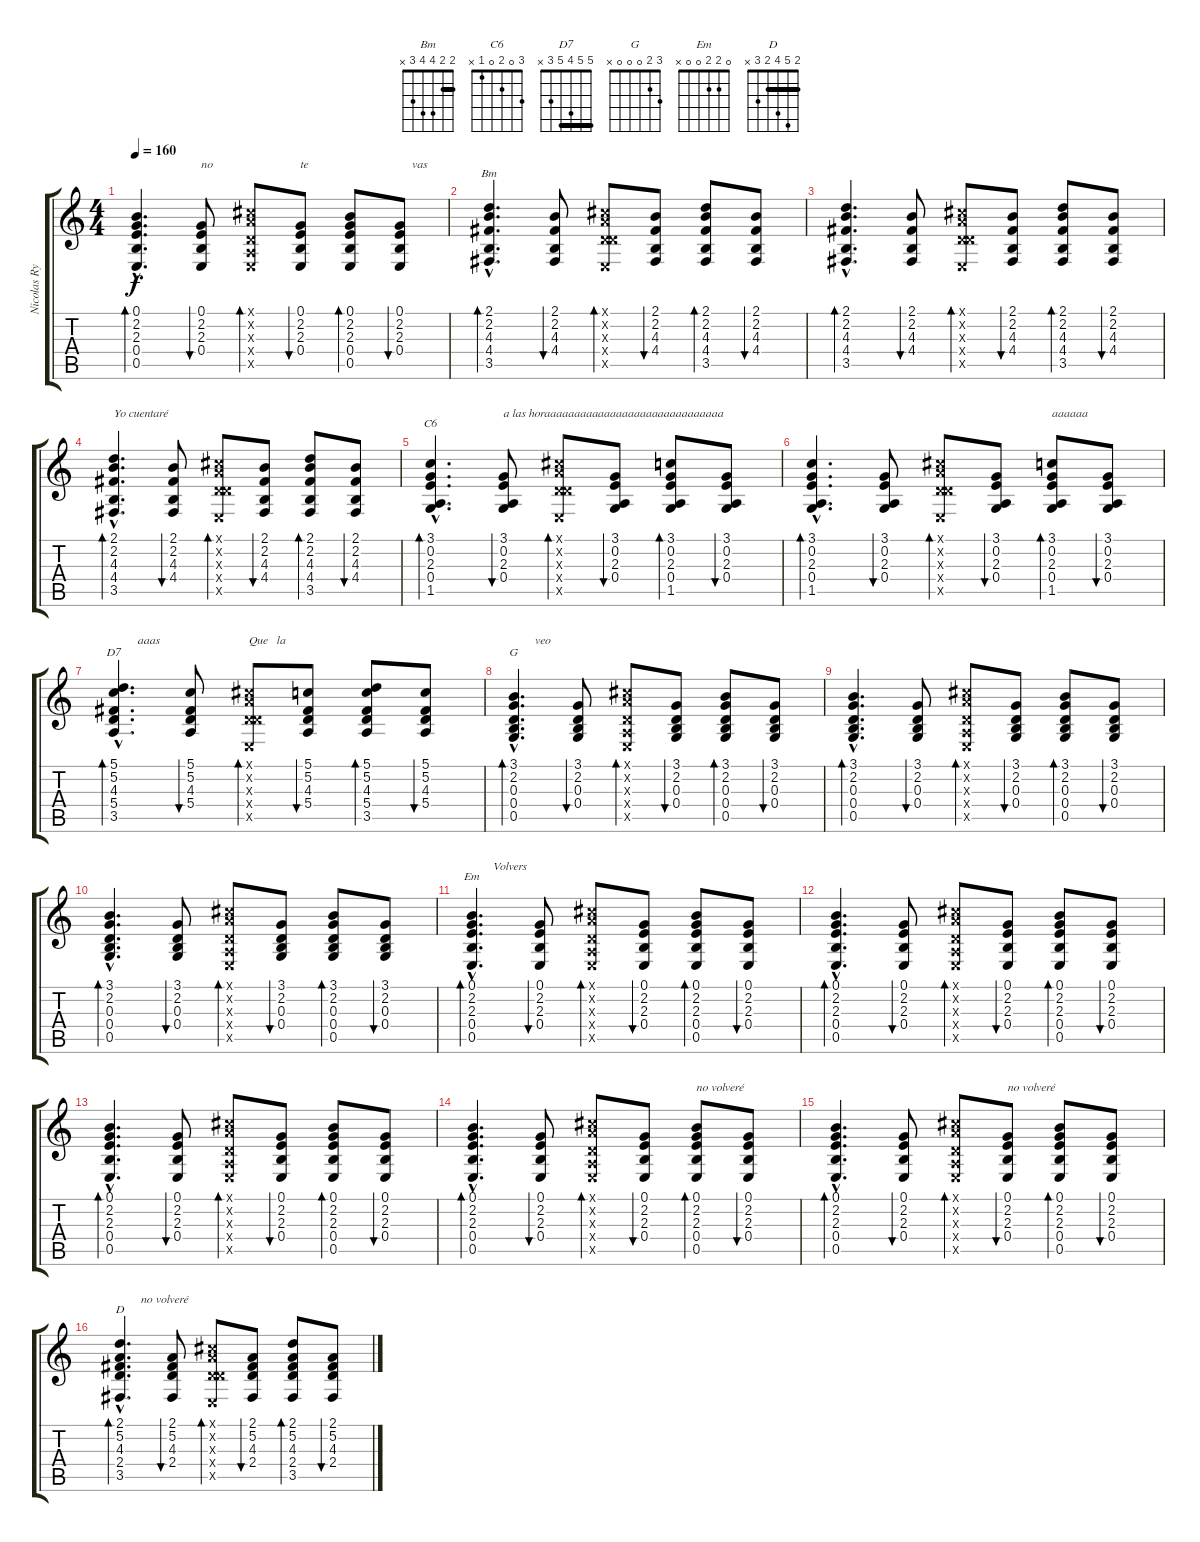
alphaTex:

\track ("Nicolas Rythm" "Nicolas Ry") {instrument acousticguitarnylon}
\staff {score tabs}
\tuning (E2 A2 D3 G3 B3 E4) {hide}
\chord ("Bm" 2 2 4 4 3 x) {barre 2}
\chord ("C6" 3 0 2 0 1 x)
\chord ("D7" 5 5 4 5 3 x) {barre 5}
\chord ("G" 3 2 0 0 0 x)
\chord ("Em" 0 2 2 0 0 x)
\chord ("D" 2 5 4 2 3 x) {barre 2}
\ts (4 4)
\tempo 160
\clef g2
\ks c
(0.1{hac} 2.2{hac} 2.3{hac} 0.4{hac} 0.5{hac}).4{d bd 60 dy f} (0.1 2.2 2.3 0.4).8{bu 60 txt "no"} (0.1{x} 0.2{x} 0.3{x} 2.4{x} 2.5{x}).8{bd 60} (0.1 2.2 2.3 0.4).8{bu 60 txt "te"} (0.1 2.2 2.3 0.4 0.5).8{bd 60} (0.1 2.2 2.3 0.4).8{bu 60 txt "    vas"} |
(2.1{hac} 2.2{hac} 4.3{hac} 4.4{hac} 3.5{hac}).4{d bd 60 ch "Bm"} (2.1 2.2 4.3 4.4).8{bu 60} (0.1{x} 5.2{x} 0.3{x} 2.4{x} 2.5{x}).8{bd 60} (2.1 2.2 4.3 4.4).8{bu 60} (2.1 2.2 4.3 4.4 3.5).8{bd 60} (2.1 2.2 4.3 4.4).8{bu 60} |
(2.1{hac} 2.2{hac} 4.3{hac} 4.4{hac} 3.5{hac}).4{d bd 60} (2.1 2.2 4.3 4.4).8{bu 60} (0.1{x} 5.2{x} 0.3{x} 2.4{x} 2.5{x}).8{bd 60} (2.1 2.2 4.3 4.4).8{bu 60} (2.1 2.2 4.3 4.4 3.5).8{bd 60} (2.1 2.2 4.3 4.4).8{bu 60} |
(2.1{hac} 2.2{hac} 4.3{hac} 4.4{hac} 3.5{hac}).4{d bd 60 txt "Yo cuentaré"} (2.1 2.2 4.3 4.4).8{bu 60} (0.1{x} 5.2{x} 0.3{x} 2.4{x} 2.5{x}).8{bd 60} (2.1 2.2 4.3 4.4).8{bu 60} (2.1 2.2 4.3 4.4 3.5).8{bd 60} (2.1 2.2 4.3 4.4).8{bu 60} |
(3.1{hac} 0.2{hac} 2.3{hac} 0.4{hac} 1.5{hac}).4{d bd 60 ch "C6"} (3.1 0.2 2.3 0.4).8{bu 60 txt "a las horaaaaaaaaaaaaaaaaaaaaaaaaaaaaaa"} (0.1{x} 5.2{x} 0.3{x} 2.4{x} 2.5{x}).8{bd 60} (3.1 0.2 2.3 0.4).8{bu 60} (3.1 0.2 2.3 0.4 1.5).8{bd 60} (3.1 0.2 2.3 0.4).8{bu 60} |
(3.1{hac} 0.2{hac} 2.3{hac} 0.4{hac} 1.5{hac}).4{d bd 60} (3.1 0.2 2.3 0.4).8{bu 60} (0.1{x} 5.2{x} 0.3{x} 2.4{x} 2.5{x}).8{bd 60} (3.1 0.2 2.3 0.4).8{bu 60} (3.1 0.2 2.3 0.4 1.5).8{bd 60 txt "aaaaaa"} (3.1 0.2 2.3 0.4).8{bu 60} |
(5.1{hac} 5.2{hac} 4.3{hac} 5.4{hac} 3.5{hac}).4{d bd 60 ch "D7" txt "        aaas"} (5.1 5.2 4.3 5.4).8{bu 60} (0.1{x} 5.2{x} 0.3{x} 2.4{x} 2.5{x}).8{bd 60 txt "Que   la"} (5.1 5.2 4.3 5.4).8{bu 60} (5.1 5.2 4.3 5.4 3.5).8{bd 60} (5.1 5.2 4.3 5.4).8{bu 60} |
(3.1{hac} 2.2{hac} 0.3{hac} 0.4{hac} 0.5{hac}).4{d bd 60 ch "G" txt "       veo"} (3.1 2.2 0.3 0.4).8{bu 60} (0.1{x} 0.2{x} 0.3{x} 2.4{x} 2.5{x}).8{bd 60} (3.1 2.2 0.3 0.4).8{bu 60} (3.1 2.2 0.3 0.4 0.5).8{bd 60} (3.1 2.2 0.3 0.4).8{bu 60} |
(3.1{hac} 2.2{hac} 0.3{hac} 0.4{hac} 0.5{hac}).4{d bd 60} (3.1 2.2 0.3 0.4).8{bu 60} (0.1{x} 0.2{x} 0.3{x} 2.4{x} 2.5{x}).8{bd 60} (3.1 2.2 0.3 0.4).8{bu 60} (3.1 2.2 0.3 0.4 0.5).8{bd 60} (3.1 2.2 0.3 0.4).8{bu 60} |
(3.1{hac} 2.2{hac} 0.3{hac} 0.4{hac} 0.5{hac}).4{d bd 60} (3.1 2.2 0.3 0.4).8{bu 60} (0.1{x} 0.2{x} 0.3{x} 2.4{x} 2.5{x}).8{bd 60} (3.1 2.2 0.3 0.4).8{bu 60} (3.1 2.2 0.3 0.4 0.5).8{bd 60} (3.1 2.2 0.3 0.4).8{bu 60} |
(0.1{hac} 2.2{hac} 2.3{hac} 0.4{hac} 0.5{hac}).4{d bd 60 ch "Em" txt "       Volvers"} (0.1 2.2 2.3 0.4).8{bu 60} (0.1{x} 0.2{x} 0.3{x} 2.4{x} 2.5{x}).8{bd 60} (0.1 2.2 2.3 0.4).8{bu 60} (0.1 2.2 2.3 0.4 0.5).8{bd 60} (0.1 2.2 2.3 0.4).8{bu 60} |
(0.1{hac} 2.2{hac} 2.3{hac} 0.4{hac} 0.5{hac}).4{d bd 60} (0.1 2.2 2.3 0.4).8{bu 60} (0.1{x} 0.2{x} 0.3{x} 2.4{x} 2.5{x}).8{bd 60} (0.1 2.2 2.3 0.4).8{bu 60} (0.1 2.2 2.3 0.4 0.5).8{bd 60} (0.1 2.2 2.3 0.4).8{bu 60} |
(0.1{hac} 2.2{hac} 2.3{hac} 0.4{hac} 0.5{hac}).4{d bd 60} (0.1 2.2 2.3 0.4).8{bu 60} (0.1{x} 0.2{x} 0.3{x} 2.4{x} 2.5{x}).8{bd 60} (0.1 2.2 2.3 0.4).8{bu 60} (0.1 2.2 2.3 0.4 0.5).8{bd 60} (0.1 2.2 2.3 0.4).8{bu 60} |
(0.1{hac} 2.2{hac} 2.3{hac} 0.4{hac} 0.5{hac}).4{d bd 60} (0.1 2.2 2.3 0.4).8{bu 60} (0.1{x} 0.2{x} 0.3{x} 2.4{x} 2.5{x}).8{bd 60} (0.1 2.2 2.3 0.4).8{bu 60} (0.1 2.2 2.3 0.4 0.5).8{bd 60 txt "no volveré"} (0.1 2.2 2.3 0.4).8{bu 60} |
(0.1{hac} 2.2{hac} 2.3{hac} 0.4{hac} 0.5{hac}).4{d bd 60} (0.1 2.2 2.3 0.4).8{bu 60} (0.1{x} 0.2{x} 0.3{x} 2.4{x} 2.5{x}).8{bd 60} (0.1 2.2 2.3 0.4).8{bu 60 txt "no volveré"} (0.1 2.2 2.3 0.4 0.5).8{bd 60} (0.1 2.2 2.3 0.4).8{bu 60} |
(2.1{hac} 5.2{hac} 4.3{hac} 2.4{hac} 3.5{hac}).4{d bd 60 ch "D" txt "       no volveré"} (2.1 5.2 4.3 2.4).8{bu 60} (0.1{x} 5.2{x} 0.3{x} 2.4{x} 2.5{x}).8{bd 60} (2.1 5.2 4.3 2.4).8{bu 60} (2.1 5.2 4.3 2.4 3.5).8{bd 60} (2.1 5.2 4.3 2.4).8{bu 60}
